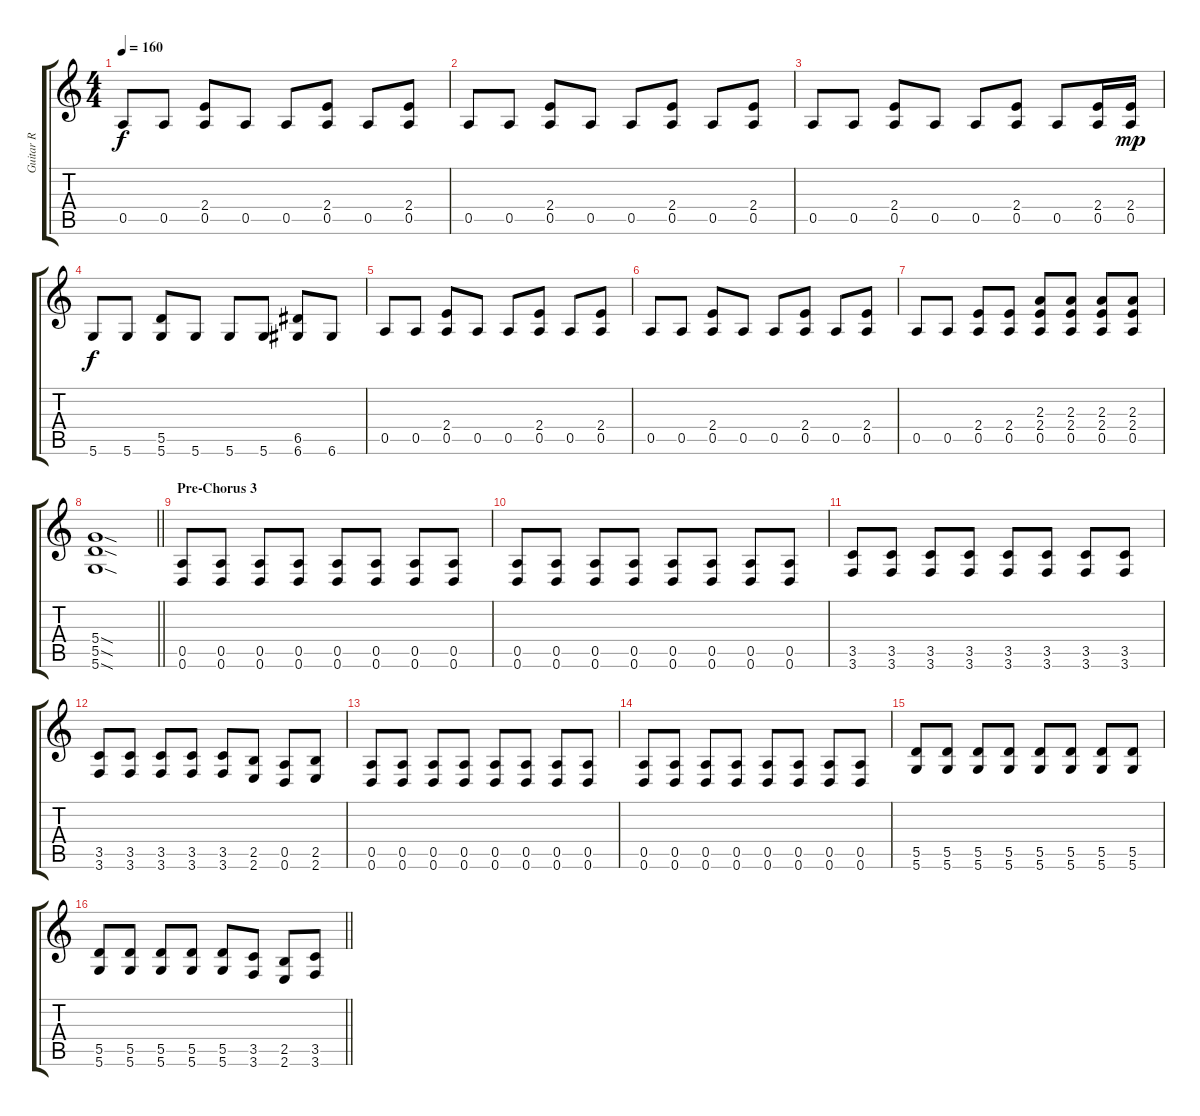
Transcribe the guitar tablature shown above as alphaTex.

\track ("Guitar R" "Guitar R") {instrument overdrivenguitar}
\staff {score tabs}
\tuning (E4 B3 G3 D3 A2 D2) {hide}
\ts (4 4)
\tempo 160
\clef g2
\ks c
0.5.8{dy f} 0.5.8 (2.4 0.5).8 0.5.8 0.5.8 (2.4 0.5).8 0.5.8 (2.4 0.5).8 |
0.5.8 0.5.8 (2.4 0.5).8 0.5.8 0.5.8 (2.4 0.5).8 0.5.8 (2.4 0.5).8 |
0.5.8 0.5.8 (2.4 0.5).8 0.5.8 0.5.8 (2.4 0.5).8 0.5.8 (2.4 0.5).16 (2.4 0.5).16{dy mp} |
5.6.8{dy f} 5.6.8 (5.5 5.6).8 5.6.8 5.6.8 5.6.8 (6.5 6.6).8 6.6.8 |
0.5.8 0.5.8 (2.4 0.5).8 0.5.8 0.5.8 (2.4 0.5).8 0.5.8 (2.4 0.5).8 |
0.5.8 0.5.8 (2.4 0.5).8 0.5.8 0.5.8 (2.4 0.5).8 0.5.8 (2.4 0.5).8 |
0.5.8 0.5.8 (2.4 0.5).8 (2.4 0.5).8 (2.3 2.4 0.5).8 (2.3 2.4 0.5).8 (2.3 2.4 0.5).8 (2.3 2.4 0.5).8 |
\barLineRight lightlight
(5.4{sod} 5.5{sod} 5.6{sod}).1 |
\section ("" "Pre-Chorus 3")
(0.5 0.6).8 (0.5 0.6).8 (0.5 0.6).8 (0.5 0.6).8 (0.5 0.6).8 (0.5 0.6).8 (0.5 0.6).8 (0.5 0.6).8 |
(0.5 0.6).8 (0.5 0.6).8 (0.5 0.6).8 (0.5 0.6).8 (0.5 0.6).8 (0.5 0.6).8 (0.5 0.6).8 (0.5 0.6).8 |
(3.5 3.6).8 (3.5 3.6).8 (3.5 3.6).8 (3.5 3.6).8 (3.5 3.6).8 (3.5 3.6).8 (3.5 3.6).8 (3.5 3.6).8 |
(3.5 3.6).8 (3.5 3.6).8 (3.5 3.6).8 (3.5 3.6).8 (3.5 3.6).8 (2.5 2.6).8 (0.5 0.6).8 (2.5 2.6).8 |
(0.5 0.6).8 (0.5 0.6).8 (0.5 0.6).8 (0.5 0.6).8 (0.5 0.6).8 (0.5 0.6).8 (0.5 0.6).8 (0.5 0.6).8 |
(0.5 0.6).8 (0.5 0.6).8 (0.5 0.6).8 (0.5 0.6).8 (0.5 0.6).8 (0.5 0.6).8 (0.5 0.6).8 (0.5 0.6).8 |
(5.5 5.6).8 (5.5 5.6).8 (5.5 5.6).8 (5.5 5.6).8 (5.5 5.6).8 (5.5 5.6).8 (5.5 5.6).8 (5.5 5.6).8 |
\barLineRight lightlight
(5.5 5.6).8 (5.5 5.6).8 (5.5 5.6).8 (5.5 5.6).8 (5.5 5.6).8 (3.5 3.6).8 (2.5 2.6).8 (3.5 3.6).8
